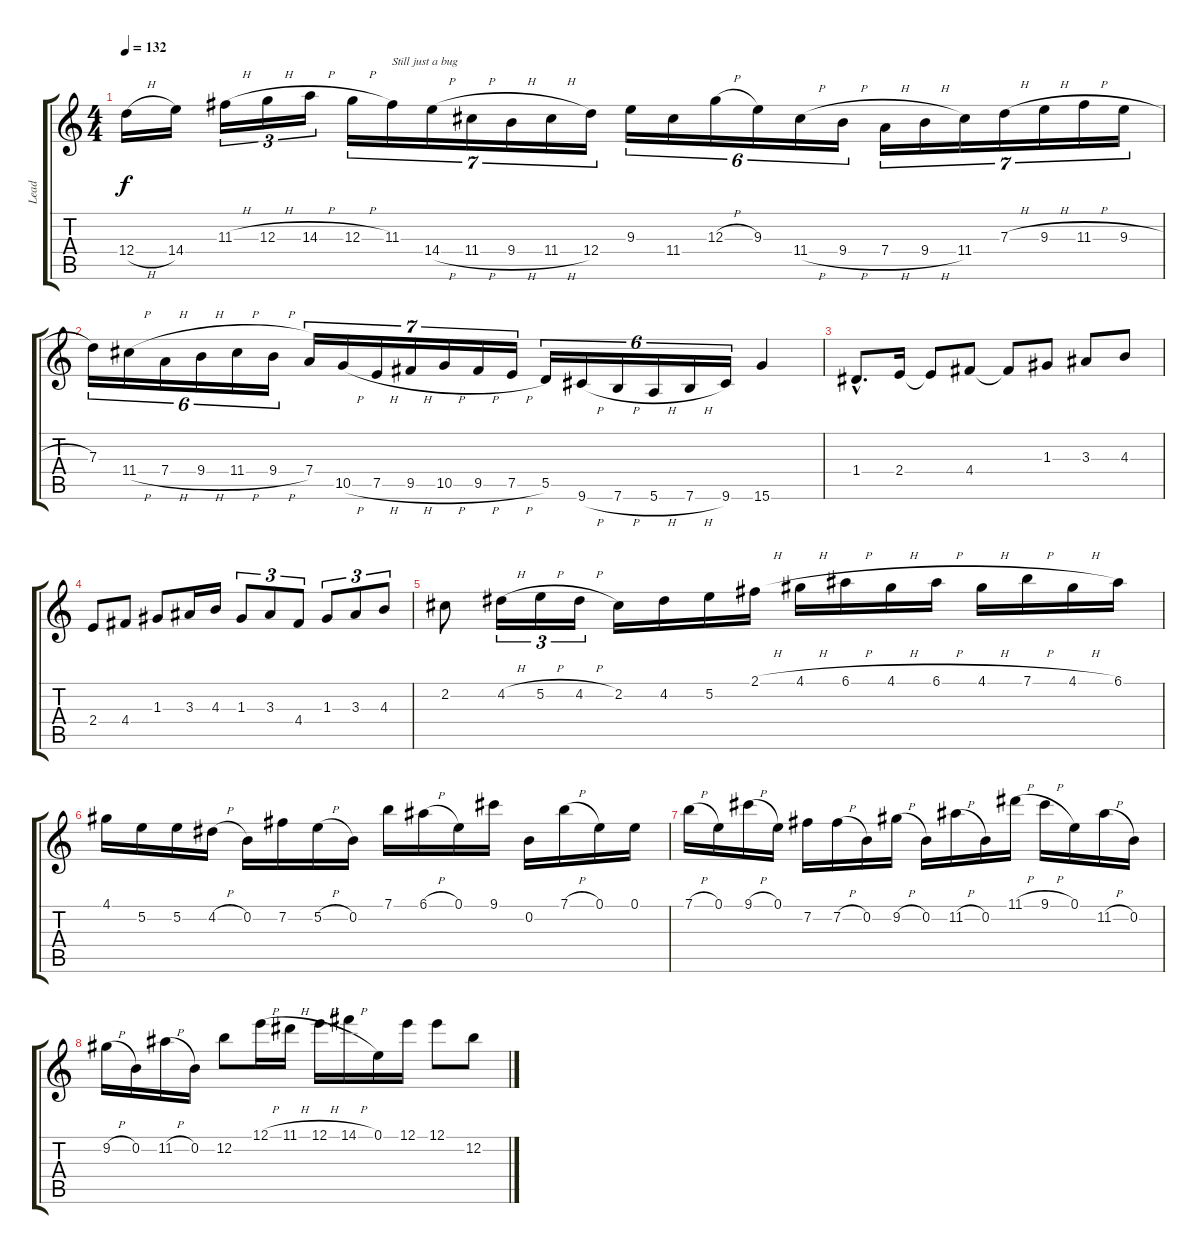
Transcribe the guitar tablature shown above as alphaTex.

\track ("Lead" "Lead") {instrument distortionguitar}
\staff {score tabs}
\tuning (E4 B3 G3 D3 A2 E2) {hide}
\ts (4 4)
\tempo 132
\clef g2
\ks c
12.4{h}.16{dy f} 14.4.16 11.3{h}.16{tu (3 2)} 12.3{h}.16{tu (3 2)} 14.3{h}.16{tu (3 2)} 12.3{h}.16{tu (7 4)} 11.3.16{tu (7 4) txt "Still just a bug"} 14.4{h}.16{tu (7 4)} 11.4{h}.16{tu (7 4)} 9.4{h}.16{tu (7 4)} 11.4{h}.16{tu (7 4)} 12.4.16{tu (7 4)} 9.3.16{tu (6 4)} 11.4.16{tu (6 4)} 12.3{h}.16{tu (6 4)} 9.3.16{tu (6 4)} 11.4{h}.16{tu (6 4)} 9.4{h}.16{tu (6 4)} 7.4{h}.16{tu (7 4)} 9.4{h}.16{tu (7 4)} 11.4.16{tu (7 4)} 7.3{h}.16{tu (7 4)} 9.3{h}.16{tu (7 4)} 11.3{h}.16{tu (7 4)} 9.3{h}.16{tu (7 4)} |
7.3.16{tu (6 4)} 11.4{h}.16{tu (6 4)} 7.4{h}.16{tu (6 4)} 9.4{h}.16{tu (6 4)} 11.4{h}.16{tu (6 4)} 9.4{h}.16{tu (6 4)} 7.4.16{tu (7 4)} 10.5{h}.16{tu (7 4)} 7.5{h}.16{tu (7 4)} 9.5{h}.16{tu (7 4)} 10.5{h}.16{tu (7 4)} 9.5{h}.16{tu (7 4)} 7.5{h}.16{tu (7 4)} 5.5.16{tu (6 4)} 9.6{h}.16{tu (6 4)} 7.6{h}.16{tu (6 4)} 5.6{h}.16{tu (6 4)} 7.6{h}.16{tu (6 4)} 9.6.16{tu (6 4)} 15.6.4 |
1.4{hac}.8{d} 2.4.16 2.4{t}.8 4.4.8 4.4{t}.8 1.3.8 3.3.8 4.3.8 |
2.4.8 4.4.8 1.3.8 3.3.16 4.3.16 1.3.8{tu (3 2)} 3.3.8{tu (3 2)} 4.4.8{tu (3 2)} 1.3.8{tu (3 2)} 3.3.8{tu (3 2)} 4.3.8{tu (3 2)} |
2.2.8 4.2{h}.16{tu (3 2)} 5.2{h}.16{tu (3 2)} 4.2{h}.16{tu (3 2)} 2.2.16 4.2.16 5.2.16 2.1{h}.16 4.1{h}.16 6.1{h}.16 4.1{h}.16 6.1{h}.16 4.1{h}.16 7.1{h}.16 4.1{h}.16 6.1.16 |
4.1.16 5.2.16 5.2.16 4.2{h}.16 0.2.16 7.2.16 5.2{h}.16 0.2.16 7.1.16 6.1{h}.16 0.1.16 9.1.16 0.2.16 7.1{h}.16 0.1.16 0.1.16 |
7.1{h}.16 0.1.16 9.1{h}.16 0.1.16 7.2.16 7.2{h}.16 0.2.16 9.2{h}.16 0.2.16 11.2{h}.16 0.2.16 11.1{h}.16 9.1{h}.16 0.1.16 11.2{h}.16 0.2.16 |
9.2{h}.16 0.2.16 11.2{h}.16 0.2.16 12.2.8 12.1{h}.16 11.1{h}.16 12.1{h}.16 14.1{h}.16 0.1.16 12.1.16 12.1.8 12.2.8
